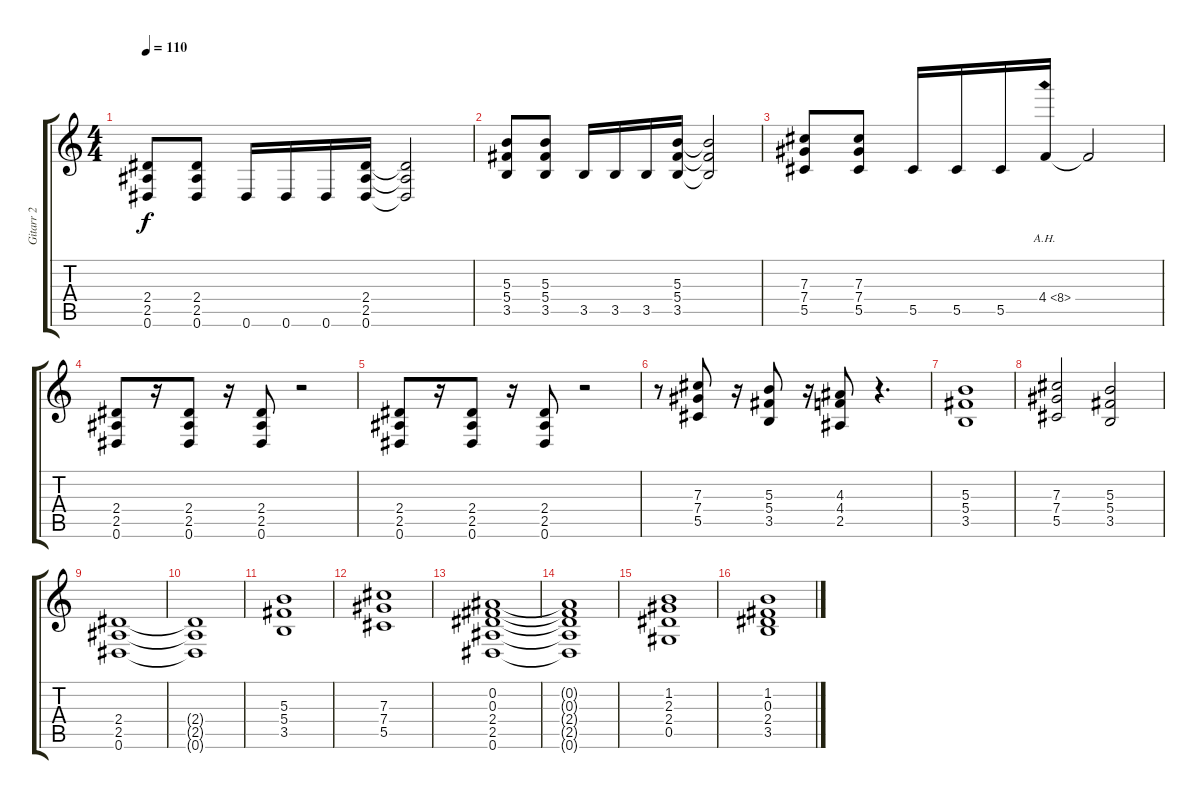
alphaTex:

\track ("Gitarr 2" "Gitarr 2") {instrument distortionguitar}
\staff {score tabs}
\tuning (Eb4 Bb3 Gb3 Db3 Ab2 Eb2) {hide}
\ts (4 4)
\tempo 110
\clef g2
\ks c
(2.4 2.5 0.6).8{dy f} (2.4 2.5 0.6).8 0.6.16 0.6.16 0.6.16 (2.4 2.5 0.6).16 (2.4{t} 2.5{t} 0.6{t}).2 |
(5.3 5.4 3.5).8 (5.3 5.4 3.5).8 3.5.16 3.5.16 3.5.16 (5.3 5.4 3.5).16 (5.3{t} 5.4{t} 3.5{t}).2 |
(7.3 7.4 5.5).8 (7.3 7.4 5.5).8 5.5.16 5.5.16 5.5.16 4.4{ah 4}.16 4.4{t}.2 |
(2.4 2.5 0.6).8 r.16 (2.4 2.5 0.6).8 r.16 (2.4 2.5 0.6).8 r.2 |
(2.4 2.5 0.6).8 r.16 (2.4 2.5 0.6).8 r.16 (2.4 2.5 0.6).8 r.2 |
r.8 (7.3 7.4 5.5).8 r.16 (5.3 5.4 3.5).8 r.16 (4.3 4.4 2.5).8 r.4{d} |
(5.3 5.4 3.5).1 |
(7.3 7.4 5.5).2 (5.3 5.4 3.5).2 |
(2.4 2.5 0.6).1 |
(2.4{t} 2.5{t} 0.6{t}).1 |
(5.3 5.4 3.5).1 |
(7.3 7.4 5.5).1 |
(0.2 0.3 2.4 2.5 0.6).1 |
(0.2{t} 0.3{t} 2.4{t} 2.5{t} 0.6{t}).1 |
(1.2 2.3 2.4 0.5).1 |
(1.2 0.3 2.4 3.5).1
